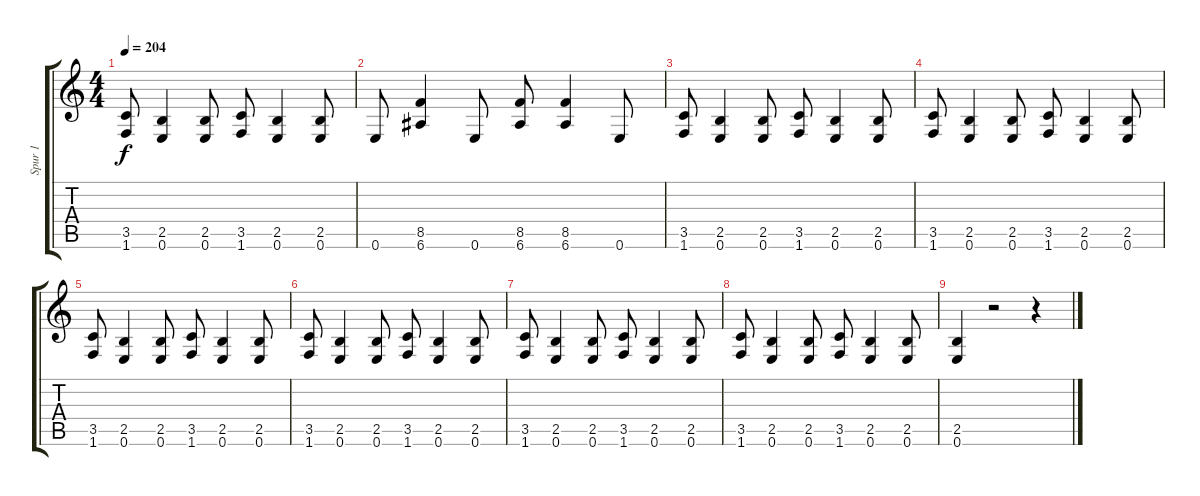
\track ("Spur 1" "Spur 1") {instrument distortionguitar}
\staff {score tabs}
\tuning (E4 B3 G3 D3 A2 E2) {hide}
\ts (4 4)
\tempo 204
\clef g2
\ks c
(3.5 1.6).8{dy f} (2.5 0.6).4 (2.5 0.6).8 (3.5 1.6).8 (2.5 0.6).4 (2.5 0.6).8 |
0.6.8 (8.5 6.6).4 0.6.8 (8.5 6.6).8 (8.5 6.6).4 0.6.8 |
(3.5 1.6).8 (2.5 0.6).4 (2.5 0.6).8 (3.5 1.6).8 (2.5 0.6).4 (2.5 0.6).8 |
(3.5 1.6).8 (2.5 0.6).4 (2.5 0.6).8 (3.5 1.6).8 (2.5 0.6).4 (2.5 0.6).8 |
(3.5 1.6).8 (2.5 0.6).4 (2.5 0.6).8 (3.5 1.6).8 (2.5 0.6).4 (2.5 0.6).8 |
(3.5 1.6).8 (2.5 0.6).4 (2.5 0.6).8 (3.5 1.6).8 (2.5 0.6).4 (2.5 0.6).8 |
(3.5 1.6).8 (2.5 0.6).4 (2.5 0.6).8 (3.5 1.6).8 (2.5 0.6).4 (2.5 0.6).8 |
(3.5 1.6).8 (2.5 0.6).4 (2.5 0.6).8 (3.5 1.6).8 (2.5 0.6).4 (2.5 0.6).8 |
(2.5 0.6).4 r.2 r.4
